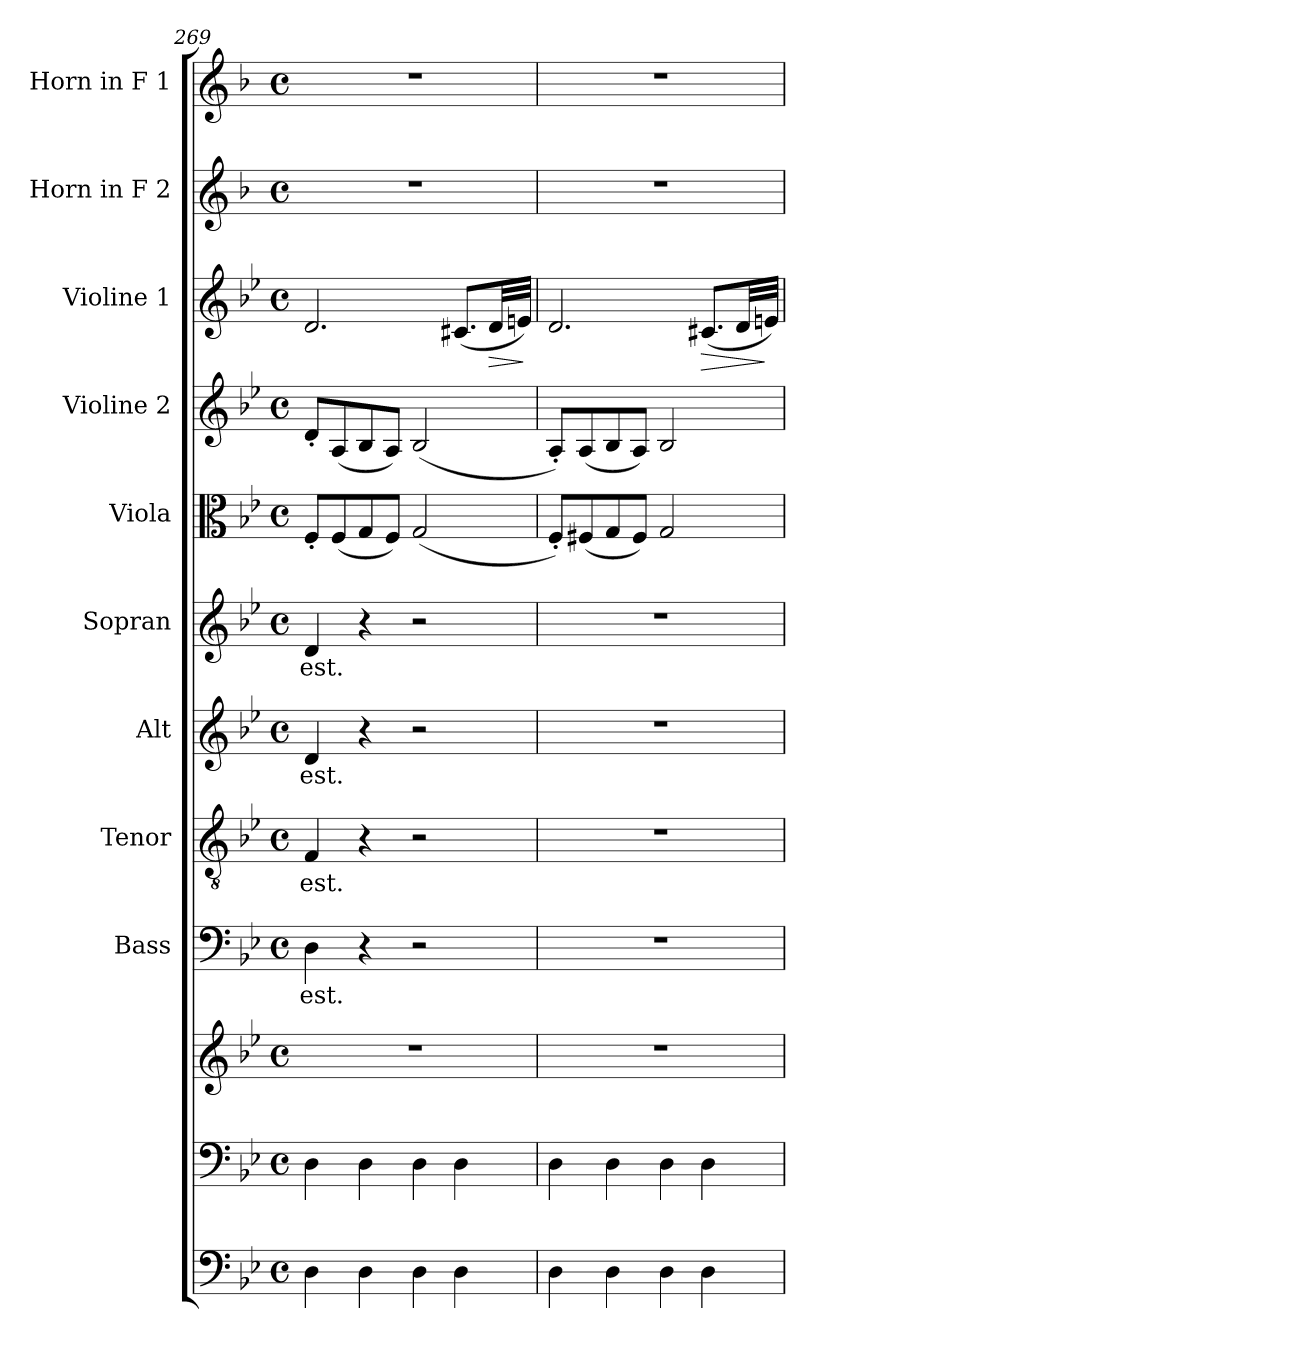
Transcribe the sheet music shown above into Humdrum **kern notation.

**kern	**kern	**kern	**kern	**text	**kern	**text	**kern	**text	**kern	**text	**kern	**kern	**kern	**dynam	**kern	**kern
*part11	*part10	*part10	*part9	*part9	*part8	*part8	*part7	*part7	*part6	*part6	*part5	*part4	*part3	*part3	*part2	*part1
*staff12	*staff11	*staff10	*staff9	*staff9	*staff8	*staff8	*staff7	*staff7	*staff6	*staff6	*staff5	*staff4	*staff3	*staff3	*staff2	*staff1
*	*	*	*I"Bass	*	*I"Tenor	*	*I"Alt	*	*I"Sopran	*	*I"Viola	*I"Violine 2	*I"Violine 1	*	*I"Horn in F 2	*I"Horn in F 1
*	*	*	*I'B.	*	*I'T.	*	*I'A.	*	*I'S.	*	*I'Vla.	*I'Vl. 2	*I'Vl. 1	*	*	*
*clefF4	*clefF4	*clefG2	*clefF4	*	*clefGv2	*	*clefG2	*	*clefG2	*	*clefC3	*clefG2	*clefG2	*	*clefG2	*clefG2
*ITrd7c12	*	*	*	*	*	*	*	*	*	*	*	*	*	*	*ITrd4c7	*ITrd4c7
*k[b-e-]	*k[b-e-]	*k[b-e-]	*k[b-e-]	*	*k[b-e-]	*	*k[b-e-]	*	*k[b-e-]	*	*k[b-e-]	*k[b-e-]	*k[b-e-]	*	*k[b-e-]	*k[b-e-]
*B-:	*B-:	*B-:	*B-:	*	*B-:	*	*B-:	*	*B-:	*	*B-:	*B-:	*B-:	*	*B-:	*B-:
*M4/4	*M4/4	*M4/4	*M4/4	*	*M4/4	*	*M4/4	*	*M4/4	*	*M4/4	*M4/4	*M4/4	*	*M4/4	*M4/4
*met(c)	*met(c)	*met(c)	*met(c)	*	*met(c)	*	*met(c)	*	*met(c)	*	*met(c)	*met(c)	*met(c)	*	*met(c)	*met(c)
=269	=269	=269	=269	=269	=269	=269	=269	=269	=269	=269	=269	=269	=269	=269	=269	=269
!	!	!	!	!LO:LY:b	!	!LO:LY:b	!	!LO:LY:b	!	!LO:LY:b	!	!	!	!	!	!
4DD\	4D\	1r	4D\	est.	4F/	est.	4d/	est.	4d/	est.	8F'</L	8d'</L	2.d/	.	1r	1r
.	.	.	.	.	.	.	.	.	.	.	(<8F/	(<8A/	.	.	.	.
4DD\	4D\	.	4r	.	4r	.	4r	.	4r	.	8G/	8B-/	.	.	.	.
.	.	.	.	.	.	.	.	.	.	.	8F/J)	8A/J)	.	.	.	.
4DD\	4D\	.	2r	.	2r	.	2r	.	2r	.	(<2G/	(<2B-/	.	.	.	.
4DD\	4D\	.	.	.	.	.	.	.	.	.	.	.	(<8.c#X/L	.	.	.
!	!	!	!	!	!	!	!	!	!	!	!	!	!	!LO:HP:b	!	!
.	.	.	.	.	.	.	.	.	.	.	.	.	32d/LL	>	.	.
.	.	.	.	.	.	.	.	.	.	.	.	.	32en/JJJ)	.	.	.
.	.	.	.	.	.	.	.	.	.	.	.	.	.	]	.	.
=270	=270	=270	=270	=270	=270	=270	=270	=270	=270	=270	=270	=270	=270	=270	=270	=270
4DD\	4D\	1r	1r	.	1r	.	1r	.	1r	.	8F'</L)	8A'</L)	2.d/	.	1r	1r
.	.	.	.	.	.	.	.	.	.	.	(<8F#X/	(<8A/	.	.	.	.
4DD\	4D\	.	.	.	.	.	.	.	.	.	8G/	8B-/	.	.	.	.
.	.	.	.	.	.	.	.	.	.	.	8F#/J)	8A/J)	.	.	.	.
4DD\	4D\	.	.	.	.	.	.	.	.	.	2G/	2B-/	.	.	.	.
!	!	!	!	!	!	!	!	!	!	!	!	!	!	!LO:HP:b	!	!
4DD\	4D\	.	.	.	.	.	.	.	.	.	.	.	(<8.c#X/L	>	.	.
.	.	.	.	.	.	.	.	.	.	.	.	.	32d/LL	.	.	.
.	.	.	.	.	.	.	.	.	.	.	.	.	32en/JJJ)	]	.	.
=	=	=	=	=	=	=	=	=	=	=	=	=	=	=	=	=
*-	*-	*-	*-	*-	*-	*-	*-	*-	*-	*-	*-	*-	*-	*-	*-	*-
